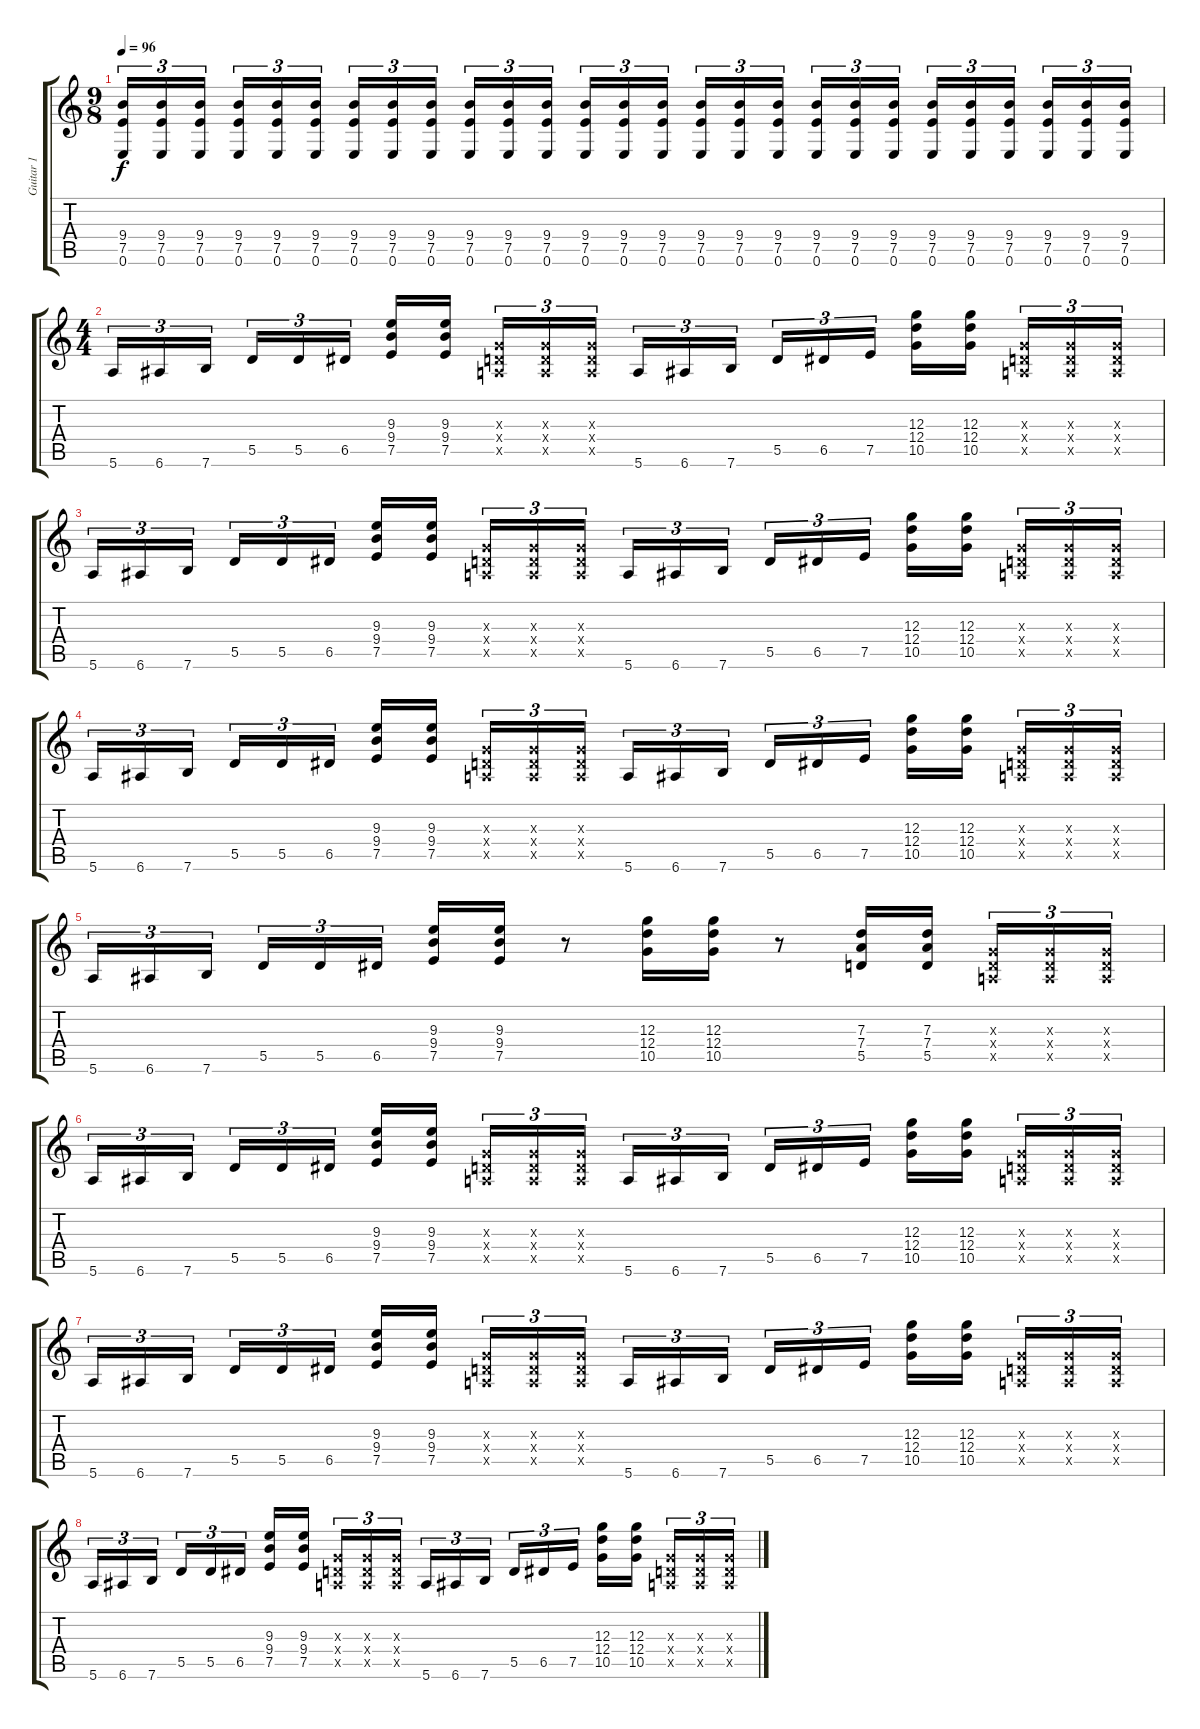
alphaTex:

\track ("Guitar 1" "Guitar 1") {instrument distortionguitar}
\staff {score tabs}
\tuning (E4 B3 G3 D3 A2 E2) {hide}
\ts (9 8)
\tempo 96
\clef g2
\ks c
(9.4 7.5 0.6).16{tu (3 2) dy f} (9.4 7.5 0.6).16{tu (3 2)} (9.4 7.5 0.6).16{tu (3 2)} (9.4 7.5 0.6).16{tu (3 2)} (9.4 7.5 0.6).16{tu (3 2)} (9.4 7.5 0.6).16{tu (3 2)} (9.4 7.5 0.6).16{tu (3 2)} (9.4 7.5 0.6).16{tu (3 2)} (9.4 7.5 0.6).16{tu (3 2)} (9.4 7.5 0.6).16{tu (3 2)} (9.4 7.5 0.6).16{tu (3 2)} (9.4 7.5 0.6).16{tu (3 2)} (9.4 7.5 0.6).16{tu (3 2)} (9.4 7.5 0.6).16{tu (3 2)} (9.4 7.5 0.6).16{tu (3 2)} (9.4 7.5 0.6).16{tu (3 2)} (9.4 7.5 0.6).16{tu (3 2)} (9.4 7.5 0.6).16{tu (3 2)} (9.4 7.5 0.6).16{tu (3 2)} (9.4 7.5 0.6).16{tu (3 2)} (9.4 7.5 0.6).16{tu (3 2)} (9.4 7.5 0.6).16{tu (3 2)} (9.4 7.5 0.6).16{tu (3 2)} (9.4 7.5 0.6).16{tu (3 2)} (9.4 7.5 0.6).16{tu (3 2)} (9.4 7.5 0.6).16{tu (3 2)} (9.4 7.5 0.6).16{tu (3 2)} |
\ts (4 4)
5.6.16{tu (3 2)} 6.6.16{tu (3 2)} 7.6.16{tu (3 2)} 5.5.16{tu (3 2)} 5.5.16{tu (3 2)} 6.5.16{tu (3 2)} (9.3 9.4 7.5).16 (9.3 9.4 7.5).16 (0.3{x} 0.4{x} 0.5{x}).16{tu (3 2)} (0.3{x} 0.4{x} 0.5{x}).16{tu (3 2)} (0.3{x} 0.4{x} 0.5{x}).16{tu (3 2)} 5.6.16{tu (3 2)} 6.6.16{tu (3 2)} 7.6.16{tu (3 2)} 5.5.16{tu (3 2)} 6.5.16{tu (3 2)} 7.5.16{tu (3 2)} (12.3 12.4 10.5).16 (12.3 12.4 10.5).16 (0.3{x} 0.4{x} 0.5{x}).16{tu (3 2)} (0.3{x} 0.4{x} 0.5{x}).16{tu (3 2)} (0.3{x} 0.4{x} 0.5{x}).16{tu (3 2)} |
5.6.16{tu (3 2)} 6.6.16{tu (3 2)} 7.6.16{tu (3 2)} 5.5.16{tu (3 2)} 5.5.16{tu (3 2)} 6.5.16{tu (3 2)} (9.3 9.4 7.5).16 (9.3 9.4 7.5).16 (0.3{x} 0.4{x} 0.5{x}).16{tu (3 2)} (0.3{x} 0.4{x} 0.5{x}).16{tu (3 2)} (0.3{x} 0.4{x} 0.5{x}).16{tu (3 2)} 5.6.16{tu (3 2)} 6.6.16{tu (3 2)} 7.6.16{tu (3 2)} 5.5.16{tu (3 2)} 6.5.16{tu (3 2)} 7.5.16{tu (3 2)} (12.3 12.4 10.5).16 (12.3 12.4 10.5).16 (0.3{x} 0.4{x} 0.5{x}).16{tu (3 2)} (0.3{x} 0.4{x} 0.5{x}).16{tu (3 2)} (0.3{x} 0.4{x} 0.5{x}).16{tu (3 2)} |
5.6.16{tu (3 2)} 6.6.16{tu (3 2)} 7.6.16{tu (3 2)} 5.5.16{tu (3 2)} 5.5.16{tu (3 2)} 6.5.16{tu (3 2)} (9.3 9.4 7.5).16 (9.3 9.4 7.5).16 (0.3{x} 0.4{x} 0.5{x}).16{tu (3 2)} (0.3{x} 0.4{x} 0.5{x}).16{tu (3 2)} (0.3{x} 0.4{x} 0.5{x}).16{tu (3 2)} 5.6.16{tu (3 2)} 6.6.16{tu (3 2)} 7.6.16{tu (3 2)} 5.5.16{tu (3 2)} 6.5.16{tu (3 2)} 7.5.16{tu (3 2)} (12.3 12.4 10.5).16 (12.3 12.4 10.5).16 (0.3{x} 0.4{x} 0.5{x}).16{tu (3 2)} (0.3{x} 0.4{x} 0.5{x}).16{tu (3 2)} (0.3{x} 0.4{x} 0.5{x}).16{tu (3 2)} |
5.6.16{tu (3 2)} 6.6.16{tu (3 2)} 7.6.16{tu (3 2)} 5.5.16{tu (3 2)} 5.5.16{tu (3 2)} 6.5.16{tu (3 2)} (9.3 9.4 7.5).16 (9.3 9.4 7.5).16 r.8 (12.3 12.4 10.5).16 (12.3 12.4 10.5).16 r.8 (7.3 7.4 5.5).16 (7.3 7.4 5.5).16 (0.3{x} 0.4{x} 0.5{x}).16{tu (3 2)} (0.3{x} 0.4{x} 0.5{x}).16{tu (3 2)} (0.3{x} 0.4{x} 0.5{x}).16{tu (3 2)} |
5.6.16{tu (3 2)} 6.6.16{tu (3 2)} 7.6.16{tu (3 2)} 5.5.16{tu (3 2)} 5.5.16{tu (3 2)} 6.5.16{tu (3 2)} (9.3 9.4 7.5).16 (9.3 9.4 7.5).16 (0.3{x} 0.4{x} 0.5{x}).16{tu (3 2)} (0.3{x} 0.4{x} 0.5{x}).16{tu (3 2)} (0.3{x} 0.4{x} 0.5{x}).16{tu (3 2)} 5.6.16{tu (3 2)} 6.6.16{tu (3 2)} 7.6.16{tu (3 2)} 5.5.16{tu (3 2)} 6.5.16{tu (3 2)} 7.5.16{tu (3 2)} (12.3 12.4 10.5).16 (12.3 12.4 10.5).16 (0.3{x} 0.4{x} 0.5{x}).16{tu (3 2)} (0.3{x} 0.4{x} 0.5{x}).16{tu (3 2)} (0.3{x} 0.4{x} 0.5{x}).16{tu (3 2)} |
5.6.16{tu (3 2)} 6.6.16{tu (3 2)} 7.6.16{tu (3 2)} 5.5.16{tu (3 2)} 5.5.16{tu (3 2)} 6.5.16{tu (3 2)} (9.3 9.4 7.5).16 (9.3 9.4 7.5).16 (0.3{x} 0.4{x} 0.5{x}).16{tu (3 2)} (0.3{x} 0.4{x} 0.5{x}).16{tu (3 2)} (0.3{x} 0.4{x} 0.5{x}).16{tu (3 2)} 5.6.16{tu (3 2)} 6.6.16{tu (3 2)} 7.6.16{tu (3 2)} 5.5.16{tu (3 2)} 6.5.16{tu (3 2)} 7.5.16{tu (3 2)} (12.3 12.4 10.5).16 (12.3 12.4 10.5).16 (0.3{x} 0.4{x} 0.5{x}).16{tu (3 2)} (0.3{x} 0.4{x} 0.5{x}).16{tu (3 2)} (0.3{x} 0.4{x} 0.5{x}).16{tu (3 2)} |
5.6.16{tu (3 2)} 6.6.16{tu (3 2)} 7.6.16{tu (3 2)} 5.5.16{tu (3 2)} 5.5.16{tu (3 2)} 6.5.16{tu (3 2)} (9.3 9.4 7.5).16 (9.3 9.4 7.5).16 (0.3{x} 0.4{x} 0.5{x}).16{tu (3 2)} (0.3{x} 0.4{x} 0.5{x}).16{tu (3 2)} (0.3{x} 0.4{x} 0.5{x}).16{tu (3 2)} 5.6.16{tu (3 2)} 6.6.16{tu (3 2)} 7.6.16{tu (3 2)} 5.5.16{tu (3 2)} 6.5.16{tu (3 2)} 7.5.16{tu (3 2)} (12.3 12.4 10.5).16 (12.3 12.4 10.5).16 (0.3{x} 0.4{x} 0.5{x}).16{tu (3 2)} (0.3{x} 0.4{x} 0.5{x}).16{tu (3 2)} (0.3{x} 0.4{x} 0.5{x}).16{tu (3 2)}
